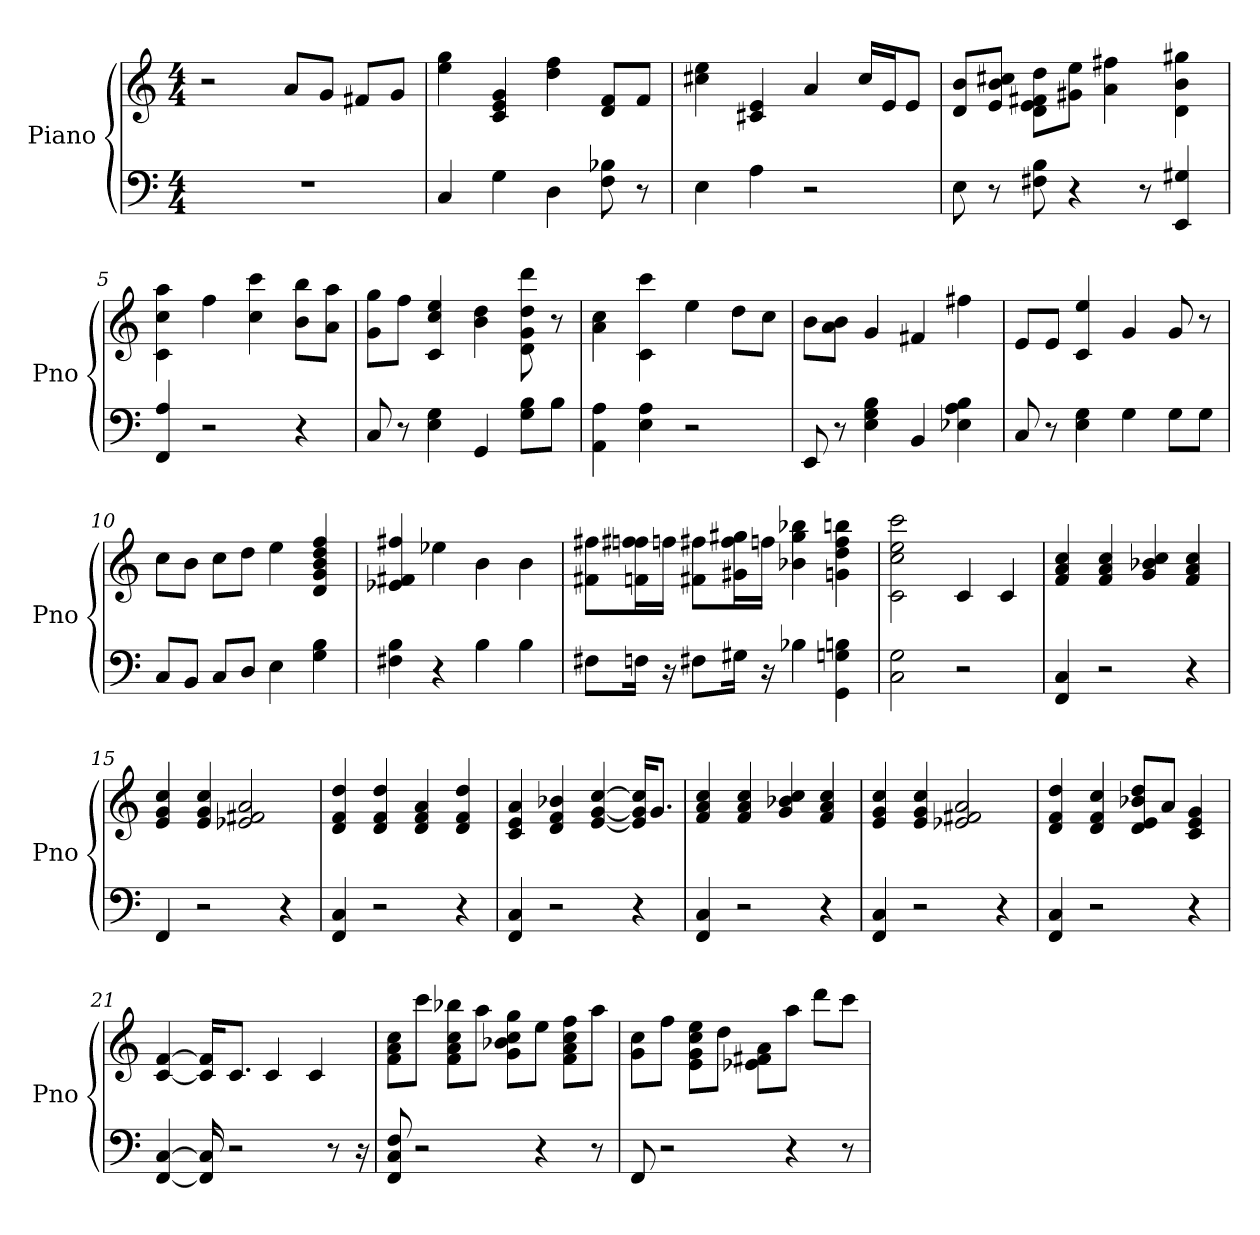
**kern	**kern
*part1	*part1
*staff2	*staff1
*I"Piano	*
*I'Pno	*
*clefF4	*clefG2
*k[]	*k[]
*C:	*C:
*M4/4	*M4/4
*MM122	*MM122
=1	=1
1r	2r
.	8a/L
.	8g/J
.	8f#/L
.	8g/J
=2	=2
4C	4gg 4ee
4G	4g 4c 4e
4D	4ff 4dd
8F 8B-	8d/ 8f/L
8r	8f/J
=3	=3
4E	4ee 4cc#
4A	4c# 4e
2r	4a
.	16cc#/LL
.	16e/J
.	8e/J
=4	=4
8E	8d/ 8b/L
8r	8e/ 8cc#/ 8b/J
8F# 8B	8dd\ 8f#\ 8e\ 8d\L
4r	8g#\ 8ee\J
.	4ff# 4a
8r	.
4EE 4G#	4b 4gg# 4d
=5	=5
4A 4FF	4aa 4cc 4c
2r	4ff
.	4ccc 4cc
4r	8bb\ 8b\L
.	8aa\ 8a\J
=6	=6
8C	8gg\ 8g\L
8r	8ff\J
4E 4G	4cc 4ee 4c
4GG	4dd 4b
8G\ 8B\L	8ddd 8dd 8d 8g
8B\J	8r
=7	=7
4A 4AA	4a 4cc
4A 4E	4ccc 4c
2r	4ee
.	8dd\L
.	8cc\J
=8	=8
8EE	8b\L
8r	8a\ 8b\J
4E 4B 4G	4g
4BB	4f#
4B 4A 4E-	4ff#
=9	=9
8C	8e/L
8r	8e/J
4G 4E	4c 4ee
4G	4g
8G\L	8g
8G\J	8r
=10	=10
8C/L	8cc\L
8BB/J	8b\J
8C/L	8cc\L
8D/J	8dd\J
4E	4ee
4G 4B	4d 4g 4dd 4ff 4b
=11	=11
4F# 4B	4f# 4ff# 4e-
4r	4ee-
4B	4b
4B	4b
=12	=12
8F#\L	8f#\ 8ff#\L
16F\Jk	16ff\ 16f\ 16ff#\L
16r	16ff\JJ
8F#\L	8ff#\ 8f#\L
16G#\Jk	16gg#\ 16g#\ 16ff#\L
16r	16ff\JJ
4B-	4bb- 4gg# 4b-
4G 4GG 4B	4bb 4dd 4ff 4g
=13	=13
2C 2G	2ee 2ccc 2c 2cc
2r	4c
.	4c
=14	=14
4C 4FF	4a 4f 4cc
2r	4cc 4a 4f
.	4cc 4b- 4g
4r	4cc 4a 4f
=15	=15
4FF	4cc 4g 4e
2r	4e 4g 4cc
.	2e- 2a 2f#
4r	.
=16	=16
4C 4FF	4d 4dd 4f
2r	4d 4dd 4f
.	4a 4d 4f
4r	4d 4dd 4f
=17	=17
4C 4FF	4c 4a 4e
2r	4d 4f 4b-
.	[4g [4e [4cc
4r	16g]/ 16e]/ 16cc]/KL
.	8.g/J
=18	=18
4C 4FF	4a 4f 4cc
2r	4cc 4f 4a
.	4g 4b- 4cc
4r	4cc 4f 4a
=19	=19
4C 4FF	4e 4g 4cc
2r	4e 4g 4cc
.	2f# 2a 2e-
4r	.
=20	=20
4C 4FF	4dd 4d 4f
2r	4cc 4d 4f
.	8b-/ 8e/ 8dd/ 8d/L
.	8a/J
4r	4c 4e 4g
=21	=21
[4C [4FF	[4c [4f
16C] 16FF]	16c]/ 16f]/KL
2r	8.c/J
.	4c
.	4c
8r	.
16r	.
=22	=22
8C 8FF 8F	8f\ 8cc\ 8a\L
2r	8ccc\J
.	8f\ 8cc\ 8a\ 8bb-\L
.	8aa\J
.	8gg\ 8cc\ 8g\ 8b-\L
4r	8ee\J
.	8a\ 8f\ 8ff\ 8cc\L
8r	8aa\J
=23	=23
8FF	8g\ 8cc\L
2r	8ff\J
.	8ee\ 8cc\ 8e\ 8g\L
.	8dd\J
.	8e-\ 8a\ 8f#\L
4r	8aa\J
.	8ddd\L
8r	8ccc\J
=	=
*-	*-
